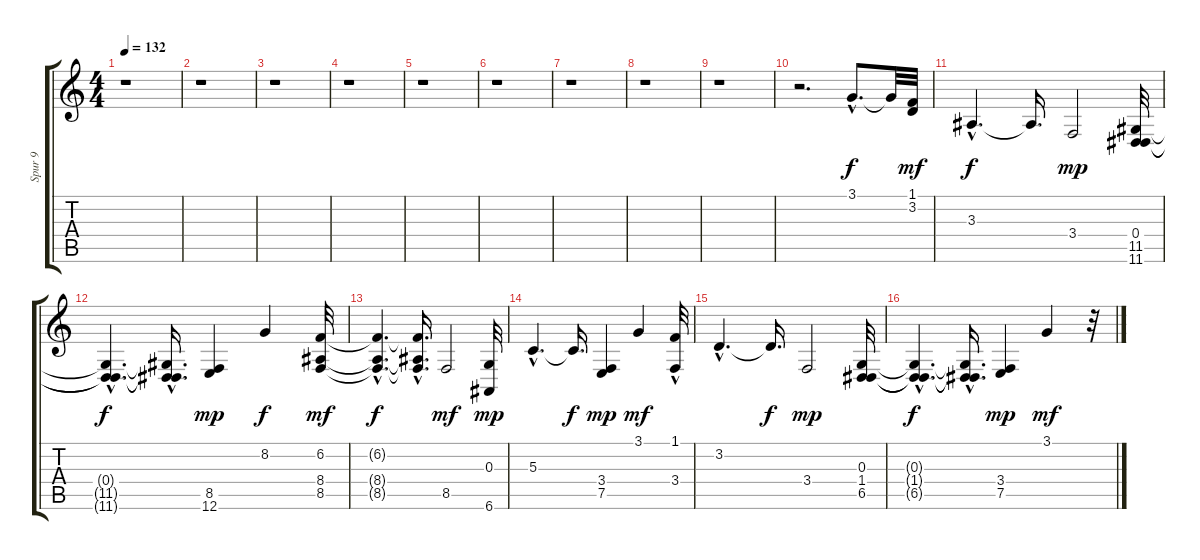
\track ("Spur 9" "Spur 9") {instrument choiraahs}
\staff {score tabs}
\tuning (E4 B3 G3 D3 A2 E2) {hide}
\ts (4 4)
\tempo 132
\clef g2
\ks c
r.1{dy f} |
r.1 |
r.1 |
r.1 |
r.1 |
r.1 |
r.1 |
r.1 |
r.1 |
r.2{d} 3.1{hac}.8{d} 3.1{t}.32 (1.1 3.2).32{dy mf} |
3.3{hac}.4{d dy f} 3.3{t}.16{d} 3.4.2{dy mp} (0.4 11.5 11.6).32 |
(0.4{hac t} 11.5{hac t} 11.6{hac t}).4{d dy f} (0.4{hac t} 11.5{t} 11.6{t}).16{d} (8.5 12.6).4{dy mp} 8.2.4{dy f} (6.2 8.4 8.5).32{dy mf} |
(6.2{hac t} 8.4{hac t} 8.5{hac t}).4{d dy f} (6.2{hac t} 8.4{t} 8.5{t}).16{d} 8.5.2{dy mf} (0.3 6.6).32{dy mp} |
5.3{hac}.4{d} 5.3{t}.16{d dy f} (3.4 7.5).4{dy mp} 3.1.4{dy mf} (1.1 3.4{hac}).32 |
3.2{hac}.4{d} 3.2{t}.16{d dy f} 3.4.2{dy mp} (0.3 1.4 6.5).32 |
(0.3{hac t} 1.4{hac t} 6.5{hac t}).4{d dy f} (0.3{hac t} 1.4{t} 6.5{hac t}).16{d} (3.4 7.5).4{dy mp} 3.1.4{dy mf} r.32
